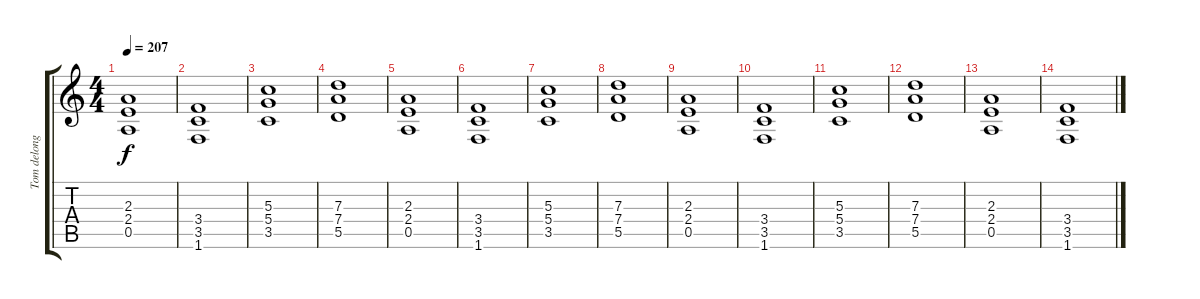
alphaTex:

\track ("Tom delonge lead" "Tom delong") {instrument distortionguitar}
\staff {score tabs}
\tuning (E4 B3 G3 D3 A2 E2) {hide}
\ts (4 4)
\tempo 207
\clef g2
\ks c
(2.3 2.4 0.5).1{dy f} |
(3.4 3.5 1.6).1 |
(5.3 5.4 3.5).1 |
(7.3 7.4 5.5).1 |
(2.3 2.4 0.5).1 |
(3.4 3.5 1.6).1 |
(5.3 5.4 3.5).1 |
(7.3 7.4 5.5).1 |
(2.3 2.4 0.5).1 |
(3.4 3.5 1.6).1 |
(5.3 5.4 3.5).1 |
(7.3 7.4 5.5).1 |
(2.3 2.4 0.5).1 |
(3.4 3.5 1.6).1
